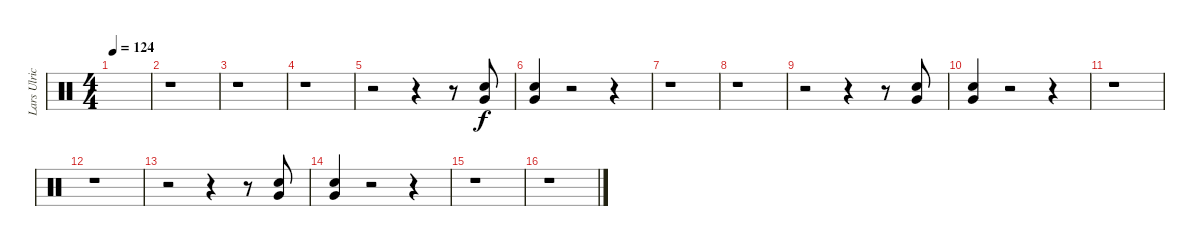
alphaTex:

\track ("Lars Ulrich" "Lars Ulric") {instrument percussion}
\staff {score}
\articulation defaults
\ts (4 4)
\tempo 124
\clef neutral
\ks c
|
r.1 |
r.1 |
r.1 |
r.2 r.4 r.8 ("Snare (hit) 2" "Very Low Tom (hit)").8 |
("Snare (hit) 2" "Very Low Tom (hit)").4 r.2 r.4 |
r.1 |
r.1 |
r.2 r.4 r.8 ("Snare (hit) 2" "Very Low Tom (hit)").8 |
("Snare (hit) 2" "Very Low Tom (hit)").4 r.2 r.4 |
r.1 |
r.1 |
r.2 r.4 r.8 ("Snare (hit) 2" "Very Low Tom (hit)").8 |
("Snare (hit) 2" "Very Low Tom (hit)").4 r.2 r.4 |
r.1 |
r.1
